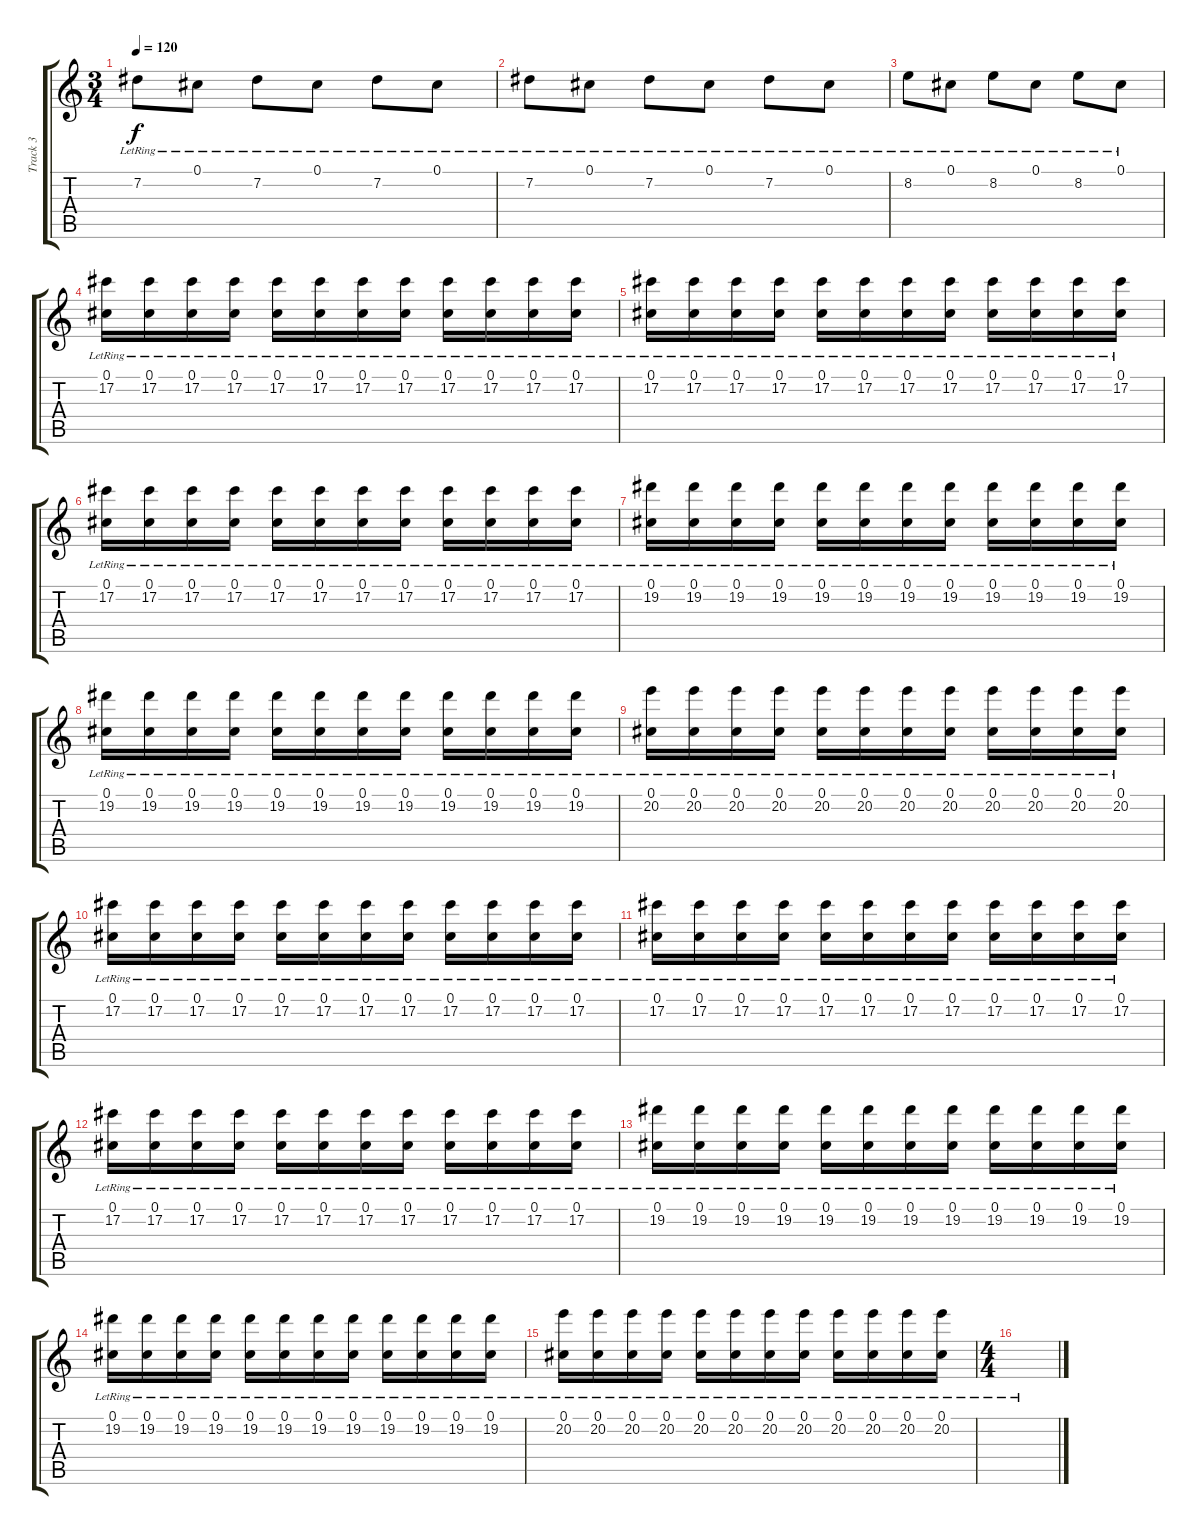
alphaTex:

\track ("Track 3" "Track 3") {instrument overdrivenguitar}
\staff {score tabs}
\tuning (Db4 Ab3 E3 B2 Gb2 Db2) {hide}
\ts (3 4)
\tempo 120
\clef g2
\ks c
7.2{lr}.8{dy f} 0.1{lr}.8 7.2{lr}.8 0.1{lr}.8 7.2{lr}.8 0.1{lr}.8 |
7.2{lr}.8 0.1{lr}.8 7.2{lr}.8 0.1{lr}.8 7.2{lr}.8 0.1{lr}.8 |
8.2{lr}.8 0.1{lr}.8 8.2{lr}.8 0.1{lr}.8 8.2{lr}.8 0.1{lr}.8 |
(0.1{lr} 17.2{lr}).16 (0.1{lr} 17.2{lr}).16 (0.1{lr} 17.2{lr}).16 (0.1{lr} 17.2{lr}).16 (0.1{lr} 17.2{lr}).16 (0.1{lr} 17.2{lr}).16 (0.1{lr} 17.2{lr}).16 (0.1{lr} 17.2{lr}).16 (0.1{lr} 17.2{lr}).16 (0.1{lr} 17.2{lr}).16 (0.1{lr} 17.2{lr}).16 (0.1{lr} 17.2{lr}).16 |
(0.1{lr} 17.2{lr}).16 (0.1{lr} 17.2{lr}).16 (0.1{lr} 17.2{lr}).16 (0.1{lr} 17.2{lr}).16 (0.1{lr} 17.2{lr}).16 (0.1{lr} 17.2{lr}).16 (0.1{lr} 17.2{lr}).16 (0.1{lr} 17.2{lr}).16 (0.1{lr} 17.2{lr}).16 (0.1{lr} 17.2{lr}).16 (0.1{lr} 17.2{lr}).16 (0.1{lr} 17.2{lr}).16 |
(0.1{lr} 17.2{lr}).16 (0.1{lr} 17.2{lr}).16 (0.1{lr} 17.2{lr}).16 (0.1{lr} 17.2{lr}).16 (0.1{lr} 17.2{lr}).16 (0.1{lr} 17.2{lr}).16 (0.1{lr} 17.2{lr}).16 (0.1{lr} 17.2{lr}).16 (0.1{lr} 17.2{lr}).16 (0.1{lr} 17.2{lr}).16 (0.1{lr} 17.2{lr}).16 (0.1{lr} 17.2{lr}).16 |
(0.1{lr} 19.2{lr}).16 (0.1{lr} 19.2{lr}).16 (0.1{lr} 19.2{lr}).16 (0.1{lr} 19.2{lr}).16 (0.1{lr} 19.2{lr}).16 (0.1{lr} 19.2{lr}).16 (0.1{lr} 19.2{lr}).16 (0.1{lr} 19.2{lr}).16 (0.1{lr} 19.2{lr}).16 (0.1{lr} 19.2{lr}).16 (0.1{lr} 19.2{lr}).16 (0.1{lr} 19.2{lr}).16 |
(0.1{lr} 19.2{lr}).16 (0.1{lr} 19.2{lr}).16 (0.1{lr} 19.2{lr}).16 (0.1{lr} 19.2{lr}).16 (0.1{lr} 19.2{lr}).16 (0.1{lr} 19.2{lr}).16 (0.1{lr} 19.2{lr}).16 (0.1{lr} 19.2{lr}).16 (0.1{lr} 19.2{lr}).16 (0.1{lr} 19.2{lr}).16 (0.1{lr} 19.2{lr}).16 (0.1{lr} 19.2{lr}).16 |
(0.1{lr} 20.2{lr}).16 (0.1{lr} 20.2{lr}).16 (0.1{lr} 20.2{lr}).16 (0.1{lr} 20.2{lr}).16 (0.1{lr} 20.2{lr}).16 (0.1{lr} 20.2{lr}).16 (0.1{lr} 20.2{lr}).16 (0.1{lr} 20.2{lr}).16 (0.1{lr} 20.2{lr}).16 (0.1{lr} 20.2{lr}).16 (0.1{lr} 20.2{lr}).16 (0.1{lr} 20.2{lr}).16 |
(0.1{lr} 17.2{lr}).16 (0.1{lr} 17.2{lr}).16 (0.1{lr} 17.2{lr}).16 (0.1{lr} 17.2{lr}).16 (0.1{lr} 17.2{lr}).16 (0.1{lr} 17.2{lr}).16 (0.1{lr} 17.2{lr}).16 (0.1{lr} 17.2{lr}).16 (0.1{lr} 17.2{lr}).16 (0.1{lr} 17.2{lr}).16 (0.1{lr} 17.2{lr}).16 (0.1{lr} 17.2{lr}).16 |
(0.1{lr} 17.2{lr}).16 (0.1{lr} 17.2{lr}).16 (0.1{lr} 17.2{lr}).16 (0.1{lr} 17.2{lr}).16 (0.1{lr} 17.2{lr}).16 (0.1{lr} 17.2{lr}).16 (0.1{lr} 17.2{lr}).16 (0.1{lr} 17.2{lr}).16 (0.1{lr} 17.2{lr}).16 (0.1{lr} 17.2{lr}).16 (0.1{lr} 17.2{lr}).16 (0.1{lr} 17.2{lr}).16 |
(0.1{lr} 17.2{lr}).16 (0.1{lr} 17.2{lr}).16 (0.1{lr} 17.2{lr}).16 (0.1{lr} 17.2{lr}).16 (0.1{lr} 17.2{lr}).16 (0.1{lr} 17.2{lr}).16 (0.1{lr} 17.2{lr}).16 (0.1{lr} 17.2{lr}).16 (0.1{lr} 17.2{lr}).16 (0.1{lr} 17.2{lr}).16 (0.1{lr} 17.2{lr}).16 (0.1{lr} 17.2{lr}).16 |
(0.1{lr} 19.2{lr}).16 (0.1{lr} 19.2{lr}).16 (0.1{lr} 19.2{lr}).16 (0.1{lr} 19.2{lr}).16 (0.1{lr} 19.2{lr}).16 (0.1{lr} 19.2{lr}).16 (0.1{lr} 19.2{lr}).16 (0.1{lr} 19.2{lr}).16 (0.1{lr} 19.2{lr}).16 (0.1{lr} 19.2{lr}).16 (0.1{lr} 19.2{lr}).16 (0.1{lr} 19.2{lr}).16 |
(0.1{lr} 19.2{lr}).16 (0.1{lr} 19.2{lr}).16 (0.1{lr} 19.2{lr}).16 (0.1{lr} 19.2{lr}).16 (0.1{lr} 19.2{lr}).16 (0.1{lr} 19.2{lr}).16 (0.1{lr} 19.2{lr}).16 (0.1{lr} 19.2{lr}).16 (0.1{lr} 19.2{lr}).16 (0.1{lr} 19.2{lr}).16 (0.1{lr} 19.2{lr}).16 (0.1{lr} 19.2{lr}).16 |
(0.1{lr} 20.2{lr}).16 (0.1{lr} 20.2{lr}).16 (0.1{lr} 20.2{lr}).16 (0.1{lr} 20.2{lr}).16 (0.1{lr} 20.2{lr}).16 (0.1{lr} 20.2{lr}).16 (0.1{lr} 20.2{lr}).16 (0.1{lr} 20.2{lr}).16 (0.1{lr} 20.2{lr}).16 (0.1{lr} 20.2{lr}).16 (0.1{lr} 20.2{lr}).16 (0.1{lr} 20.2{lr}).16 |
\ts (4 4)
